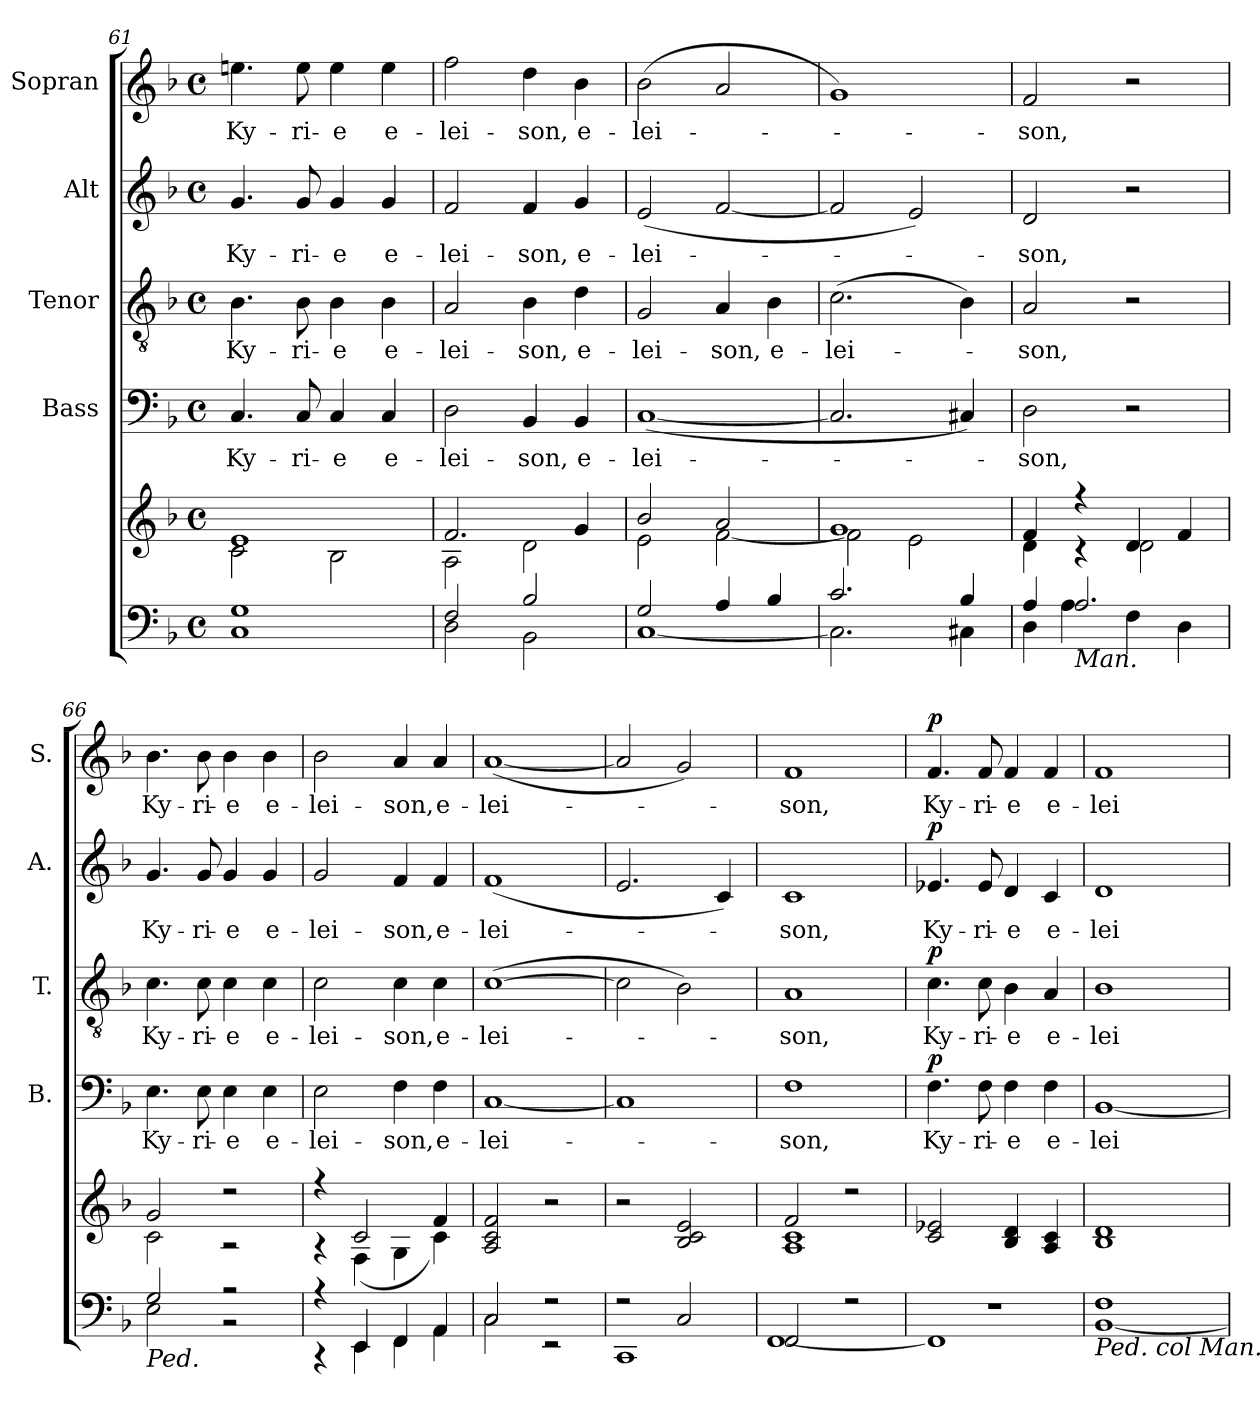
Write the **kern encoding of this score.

**kern	**kern	**kern	**text	**dynam	**kern	**text	**dynam	**kern	**text	**dynam	**kern	**text	**dynam
*part5	*part5	*part4	*part4	*part4	*part3	*part3	*part3	*part2	*part2	*part2	*part1	*part1	*part1
*staff6	*staff5	*staff4	*staff4	*staff4	*staff3	*staff3	*staff3	*staff2	*staff2	*staff2	*staff1	*staff1	*staff1
*	*	*I"Bass	*	*	*I"Tenor	*	*	*I"Alt	*	*	*I"Sopran	*	*
*	*	*I'B.	*	*	*I'T.	*	*	*I'A.	*	*	*I'S.	*	*
*clefF4	*clefG2	*clefF4	*	*	*clefGv2	*	*	*clefG2	*	*	*clefG2	*	*
*k[b-]	*k[b-]	*k[b-]	*	*	*k[b-]	*	*	*k[b-]	*	*	*k[b-]	*	*
*F:	*F:	*F:	*	*	*F:	*	*	*F:	*	*	*F:	*	*
*M4/4	*M4/4	*M4/4	*	*	*M4/4	*	*	*M4/4	*	*	*M4/4	*	*
*met(c)	*met(c)	*met(c)	*	*	*met(c)	*	*	*met(c)	*	*	*met(c)	*	*
=61	=61	=61	=61	=61	=61	=61	=61	=61	=61	=61	=61	=61	=61
*^	*^	*	*	*	*	*	*	*	*	*	*	*	*
!	!	!	!	!	!LO:LY:b	!	!	!LO:LY:b	!	!	!LO:LY:b	!	!	!LO:LY:b	!
1G	1C	1e	2c\	4.C/	Ky-	.	4.B-\	Ky-	.	4.g/	Ky-	.	4.een\	Ky-	.
!	!	!	!	!	!LO:LY:b	!	!	!LO:LY:b	!	!	!LO:LY:b	!	!	!LO:LY:b	!
.	.	.	.	8C/	-ri-	.	8B-\	-ri-	.	8g/	-ri-	.	8ee\	-ri-	.
!	!	!	!	!	!LO:LY:b	!	!	!LO:LY:b	!	!	!LO:LY:b	!	!	!LO:LY:b	!
.	.	.	2B-\	4C/	-e	.	4B-\	-e	.	4g/	-e	.	4ee\	-e	.
!	!	!	!	!	!LO:LY:b	!	!	!LO:LY:b	!	!	!LO:LY:b	!	!	!LO:LY:b	!
.	.	.	.	4C/	e-	.	4B-\	e-	.	4g/	e-	.	4ee\	e-	.
=62	=62	=62	=62	=62	=62	=62	=62	=62	=62	=62	=62	=62	=62	=62	=62
!	!	!	!	!	!LO:LY:b	!	!	!LO:LY:b	!	!	!LO:LY:b	!	!	!LO:LY:b	!
2F/	2D\	2.f/	2A\	2D\	-lei-	.	2A/	-lei-	.	2f/	-lei-	.	2ff\	-lei-	.
!	!	!	!	!	!LO:LY:b	!	!	!LO:LY:b	!	!	!LO:LY:b	!	!	!LO:LY:b	!
2B-/	2BB-\	.	2d\	4BB-/	-son,	.	4B-\	-son,	.	4f/	-son,	.	4dd\	-son,	.
!	!	!	!	!	!LO:LY:b	!	!	!LO:LY:b	!	!	!LO:LY:b	!	!	!LO:LY:b	!
.	.	4g/	.	4BB-/	e-	.	4d\	e-	.	4g/	e-	.	4b-\	e-	.
=63	=63	=63	=63	=63	=63	=63	=63	=63	=63	=63	=63	=63	=63	=63	=63
!	!	!	!	!	!LO:LY:b	!	!	!LO:LY:b	!	!	!LO:LY:b	!	!	!LO:LY:b	!
2G/	[<1C	2b-/	2e\	(<[1C	-lei-	.	2G/	-lei-	.	(<2e/	-lei-	.	(>2b-\	-lei-	.
!	!	!	!	!	!	!	!	!LO:LY:b	!	!	!	!	!	!	!
4A/	.	2a/	[<2f\	.	.	.	4A/	-son,	.	[2f/	.	.	2a/	.	.
!	!	!	!	!	!	!	!	!LO:LY:b	!	!	!	!	!	!	!
4B-/	.	.	.	.	.	.	4B-\	e-	.	.	.	.	.	.	.
=64	=64	=64	=64	=64	=64	=64	=64	=64	=64	=64	=64	=64	=64	=64	=64
!	!	!	!	!	!	!	!	!LO:LY:b	!	!	!	!	!	!	!
2.c/	2.C\]	1g	2f\]	2.C/]	.	.	(>2.c\	-lei-	.	2f/]	.	.	1g)	.	.
.	.	.	2e\	.	.	.	.	.	.	2e/)	.	.	.	.	.
4B-/	4C#X\	.	.	4C#X/)	.	.	4B-\)	.	.	.	.	.	.	.	.
=65	=65	=65	=65	=65	=65	=65	=65	=65	=65	=65	=65	=65	=65	=65	=65
!	!	!	!	!	!LO:LY:b	!	!	!LO:LY:b	!	!	!LO:LY:b	!	!	!LO:LY:b	!
4A/	4D\	4f/	4d\	2D\	-son,	.	2A/	-son,	.	2d/	-son,	.	2f/	-son,	.
!LO:TX:b:i:t=Man.	!	!	!	!	!	!	!	!	!	!	!	!	!	!	!
2.A/	4A\	4r	4r	.	.	.	.	.	.	.	.	.	.	.	.
.	4F\	4d/	2d\	2r	.	.	2r	.	.	2r	.	.	2r	.	.
.	4D\	4f/	.	.	.	.	.	.	.	.	.	.	.	.	.
=66	=66	=66	=66	=66	=66	=66	=66	=66	=66	=66	=66	=66	=66	=66	=66
!LO:TX:b:i:t=Ped.	!	!	!	!	!	!	!	!	!	!	!	!	!	!	!
!	!	!	!	!	!LO:LY:b	!	!	!LO:LY:b	!	!	!LO:LY:b	!	!	!LO:LY:b	!
2G/	2E\	2g/	2c\	4.E\	Ky-	.	4.c\	Ky-	.	4.g/	Ky-	.	4.b-\	Ky-	.
!	!	!	!	!	!LO:LY:b	!	!	!LO:LY:b	!	!	!LO:LY:b	!	!	!LO:LY:b	!
.	.	.	.	8E\	-ri-	.	8c\	-ri-	.	8g/	-ri-	.	8b-\	-ri-	.
!	!	!	!	!	!LO:LY:b	!	!	!LO:LY:b	!	!	!LO:LY:b	!	!	!LO:LY:b	!
2r	2r	2r	2r	4E\	-e	.	4c\	-e	.	4g/	-e	.	4b-\	-e	.
!	!	!	!	!	!LO:LY:b	!	!	!LO:LY:b	!	!	!LO:LY:b	!	!	!LO:LY:b	!
.	.	.	.	4E\	e-	.	4c\	e-	.	4g/	e-	.	4b-\	e-	.
!!LO:PB:g=z
=67	=67	=67	=67	=67	=67	=67	=67	=67	=67	=67	=67	=67	=67	=67	=67
!	!	!	!	!	!LO:LY:b	!	!	!LO:LY:b	!	!	!LO:LY:b	!	!	!LO:LY:b	!
4r	4r	4r	4r	2E\	-lei-	.	2c\	-lei-	.	2g/	-lei-	.	2b-\	-lei-	.
4EE/	4EE\	2c/	(<4F\	.	.	.	.	.	.	.	.	.	.	.	.
!	!	!	!	!	!LO:LY:b	!	!	!LO:LY:b	!	!	!LO:LY:b	!	!	!LO:LY:b	!
4FF/	4FF\	.	4G\	4F\	-son,	.	4c\	-son,	.	4f/	-son,	.	4a/	-son,	.
!	!	!	!	!	!LO:LY:b	!	!	!LO:LY:b	!	!	!LO:LY:b	!	!	!LO:LY:b	!
4AA/	4AA\	4f/	4c\)	4F\	e-	.	4c\	e-	.	4f/	e-	.	4a/	e-	.
=68	=68	=68	=68	=68	=68	=68	=68	=68	=68	=68	=68	=68	=68	=68	=68
!	!	!	!	!	!LO:LY:b	!	!	!LO:LY:b	!	!	!LO:LY:b	!	!	!LO:LY:b	!
*	*	*v	*v	*	*	*	*	*	*	*	*	*	*	*	*
2C/	2C\	2A/ 2c/ 2f/	[1C	-lei-	.	(>[1c	-lei-	.	(<1f	-lei-	.	(<[1a	-lei-	.
2r	2r	2r	.	.	.	.	.	.	.	.	.	.	.	.
=69	=69	=69	=69	=69	=69	=69	=69	=69	=69	=69	=69	=69	=69	=69
2r	1CC	2r	1C]	.	.	2c\]	.	.	2.e/	.	.	2a/]	.	.
2C/	.	2B-/ 2c/ 2e/	.	.	.	2B-\)	.	.	.	.	.	2g/)	.	.
.	.	.	.	.	.	.	.	.	4c/)	.	.	.	.	.
=70	=70	=70	=70	=70	=70	=70	=70	=70	=70	=70	=70	=70	=70	=70
*	*	*^	*	*	*	*	*	*	*	*	*	*	*	*
!	!	!	!	!	!LO:LY:b	!	!	!LO:LY:b	!	!	!LO:LY:b	!	!	!LO:LY:b	!
2FF/	[<1FF	2f/	1A 1c	1F	-son,	.	1A	-son,	.	1c	-son,	.	1f	-son,	.
2r	.	2r	.	.	.	.	.	.	.	.	.	.	.	.	.
*	*	*v	*v	*	*	*	*	*	*	*	*	*	*	*	*
=71	=71	=71	=71	=71	=71	=71	=71	=71	=71	=71	=71	=71	=71	=71
!	!	!	!	!LO:LY:b	!LO:DY:a	!	!LO:LY:b	!LO:DY:a	!	!LO:LY:b	!LO:DY:a	!	!LO:LY:b	!LO:DY:a
1r	1FF]	2c/ 2e-X/	4.F\	Ky-	p	4.c\	Ky-	p	4.e-X/	Ky-	p	4.f/	Ky-	p
!	!	!	!	!LO:LY:b	!	!	!LO:LY:b	!	!	!LO:LY:b	!	!	!LO:LY:b	!
.	.	.	8F\	-ri-	.	8c\	-ri-	.	8e-/	-ri-	.	8f/	-ri-	.
!	!	!	!	!LO:LY:b	!	!	!LO:LY:b	!	!	!LO:LY:b	!	!	!LO:LY:b	!
.	.	4B-/ 4d/	4F\	-e	.	4B-\	-e	.	4d/	-e	.	4f/	-e	.
!	!	!	!	!LO:LY:b	!	!	!LO:LY:b	!	!	!LO:LY:b	!	!	!LO:LY:b	!
.	.	4A/ 4c/	4F\	e-	.	4A/	e-	.	4c/	e-	.	4f/	e-	.
=72	=72	=72	=72	=72	=72	=72	=72	=72	=72	=72	=72	=72	=72	=72
!LO:TX:b:i:t=Ped. col Man.	!	!	!	!	!	!	!	!	!	!	!	!	!	!
!	!	!	!	!LO:LY:b	!	!	!LO:LY:b	!	!	!LO:LY:b	!	!	!LO:LY:b	!
1F	[<1BB-	1B- 1d	[1BB-	-lei-	.	1B-	-lei-	.	1d	-lei-	.	1f	-lei-	.
*v	*v	*	*	*	*	*	*	*	*	*	*	*	*	*
=	=	=	=	=	=	=	=	=	=	=	=	=	=
*-	*-	*-	*-	*-	*-	*-	*-	*-	*-	*-	*-	*-	*-
